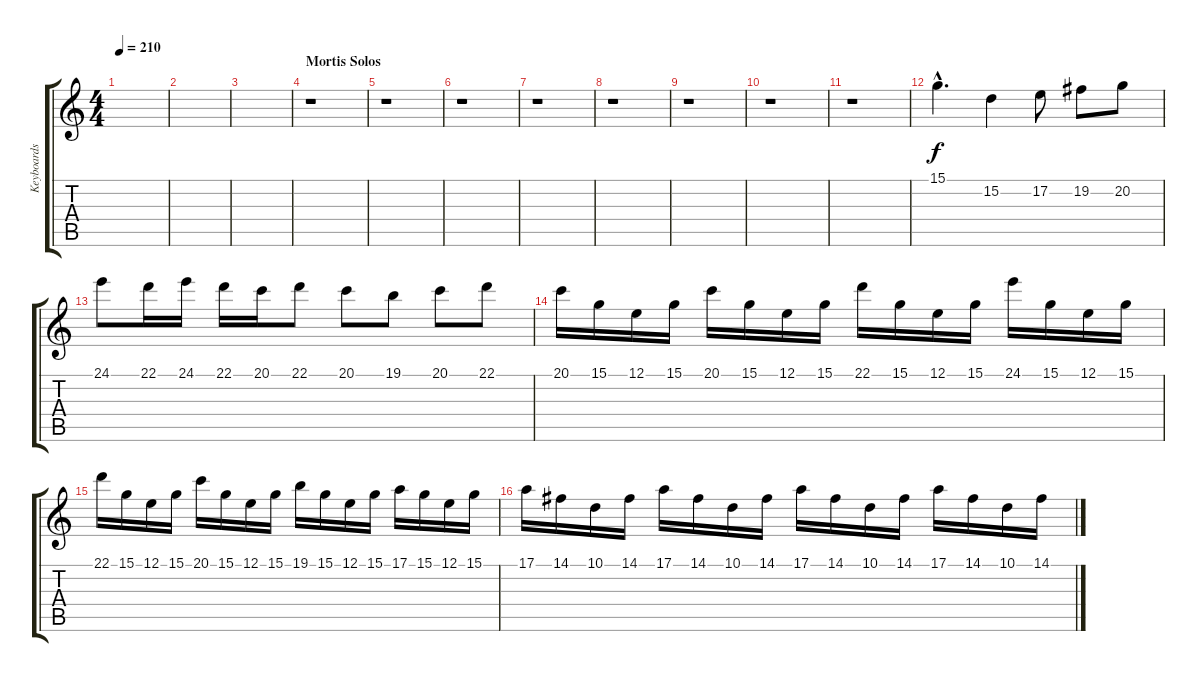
\track ("Keyboards" "Keyboards") {instrument lead8bassandlead}
\staff {score tabs}
\tuning (E4 B3 G3 D3 A2 E2) {hide}
\ts (4 4)
\tempo 210
\clef g2
\ks c
|
|
|
\section ("" "Mortis Solos")
r.1 |
r.1 |
r.1 |
r.1 |
r.1 |
r.1 |
r.1 |
r.1 |
15.1{hac}.4{d} 15.2.4 17.2.8 19.2.8 20.2.8 |
24.1.8 22.1.16 24.1.16 22.1.16 20.1.16 22.1.8 20.1.8 19.1.8 20.1.8 22.1.8 |
20.1.16 15.1.16 12.1.16 15.1.16 20.1.16 15.1.16 12.1.16 15.1.16 22.1.16 15.1.16 12.1.16 15.1.16 24.1.16 15.1.16 12.1.16 15.1.16 |
22.1.16 15.1.16 12.1.16 15.1.16 20.1.16 15.1.16 12.1.16 15.1.16 19.1.16 15.1.16 12.1.16 15.1.16 17.1.16 15.1.16 12.1.16 15.1.16 |
17.1.16 14.1.16 10.1.16 14.1.16 17.1.16 14.1.16 10.1.16 14.1.16 17.1.16 14.1.16 10.1.16 14.1.16 17.1.16 14.1.16 10.1.16 14.1.16
